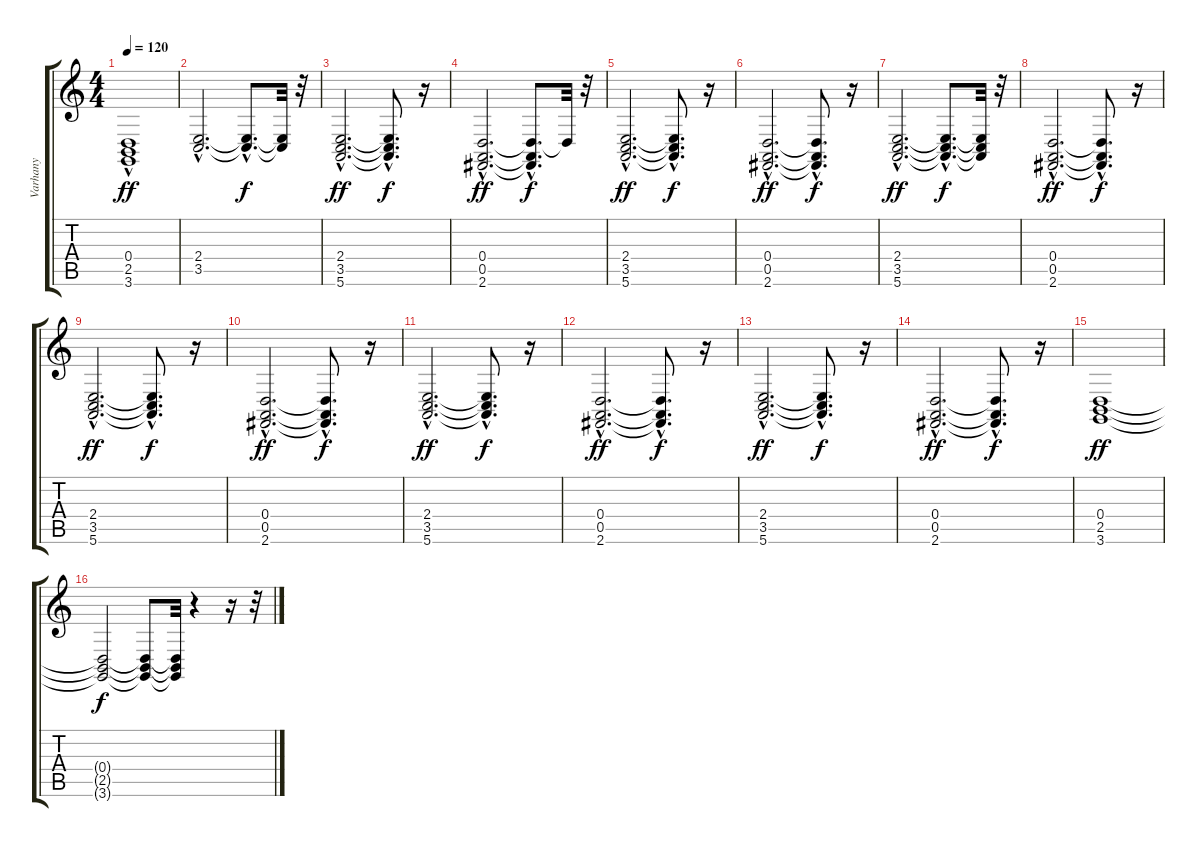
\track ("Varhany" "Varhany") {instrument churchorgan}
\staff {score tabs}
\tuning (E4 B3 G3 D3 A2 E2) {hide}
\ts (4 4)
\tempo 120
\clef g2
\ks c
(0.4{hac} 2.5{hac} 3.6).1{dy ff} |
(2.4{hac} 3.5{hac}).2{d} (2.4{hac t} 3.5{hac t}).8{d dy f} (2.4{t} 3.5{t}).32 r.32 |
(2.4{hac} 3.5{hac} 5.6{hac}).2{d dy ff} (2.4{hac t} 3.5{hac t} 5.6{hac t}).8{d dy f} r.16 |
(0.4{hac} 0.5{hac} 2.6{hac}).2{d dy ff} (0.4{hac t} 0.5{hac t} 2.6{hac t}).8{d dy f} 0.4{t}.32 r.32 |
(2.4{hac} 3.5{hac} 5.6{hac}).2{d dy ff} (2.4{hac t} 3.5{hac t} 5.6{hac t}).8{d dy f} r.16 |
(0.4{hac} 0.5{hac} 2.6{hac}).2{d dy ff} (0.4{hac t} 0.5{t} 2.6{t}).8{d dy f} r.16 |
(2.4{hac} 3.5{hac} 5.6{hac}).2{d dy ff} (2.4{hac t} 3.5{hac t} 5.6{hac t}).8{d dy f} (2.4{t} 3.5{t} 5.6{t}).32 r.32 |
(0.4{hac} 0.5{hac} 2.6{hac}).2{d dy ff} (0.4{hac t} 0.5{hac t} 2.6{hac t}).8{d dy f} r.16 |
(2.4{hac} 3.5{hac} 5.6{hac}).2{d dy ff} (2.4{hac t} 3.5{hac t} 5.6{hac t}).8{d dy f} r.16 |
(0.4{hac} 0.5{hac} 2.6{hac}).2{d dy ff} (0.4{hac t} 0.5{hac t} 2.6{hac t}).8{d dy f} r.16 |
(2.4{hac} 3.5{hac} 5.6{hac}).2{d dy ff} (2.4{hac t} 3.5{hac t} 5.6{hac t}).8{d dy f} r.16 |
(0.4{hac} 0.5{hac} 2.6{hac}).2{d dy ff} (0.4{hac t} 0.5{hac t} 2.6{hac t}).8{d dy f} r.16 |
(2.4{hac} 3.5{hac} 5.6{hac}).2{d dy ff} (2.4{hac t} 3.5{hac t} 5.6{hac t}).8{d dy f} r.16 |
(0.4{hac} 0.5{hac} 2.6{hac}).2{d dy ff} (0.4{hac t} 0.5{hac t} 2.6{hac t}).8{d dy f} r.16 |
(0.4 2.5 3.6).1{dy ff} |
(0.4{t} 2.5{t} 3.6{t}).2{dy f} (0.4{t} 2.5{t} 3.6{t}).8 (0.4{t} 2.5{t} 3.6{t}).32 r.4 r.16 r.32
